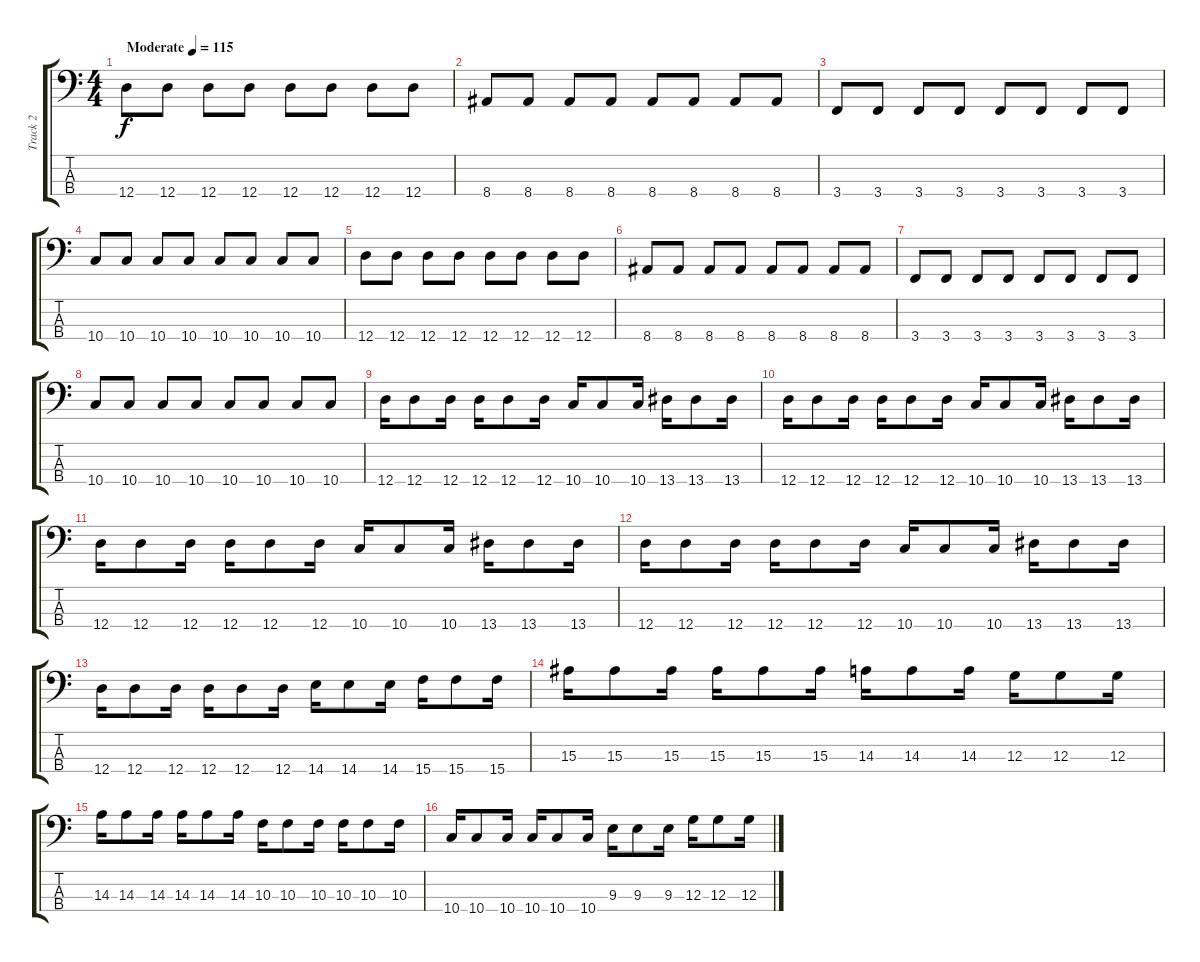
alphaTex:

\track ("Track 2" "Track 2") {instrument electricbassfinger}
\staff {score tabs}
\tuning (F2 C2 G1 D1) {hide}
\ts (4 4)
\tempo (115 "Moderate")
\clef f4
\ks c
12.4.8{dy f instrument electricbassfinger} 12.4.8 12.4.8 12.4.8 12.4.8 12.4.8 12.4.8 12.4.8 |
8.4.8 8.4.8 8.4.8 8.4.8 8.4.8 8.4.8 8.4.8 8.4.8 |
3.4.8 3.4.8 3.4.8 3.4.8 3.4.8 3.4.8 3.4.8 3.4.8 |
10.4.8 10.4.8 10.4.8 10.4.8 10.4.8 10.4.8 10.4.8 10.4.8 |
12.4.8 12.4.8 12.4.8 12.4.8 12.4.8 12.4.8 12.4.8 12.4.8 |
8.4.8 8.4.8 8.4.8 8.4.8 8.4.8 8.4.8 8.4.8 8.4.8 |
3.4.8 3.4.8 3.4.8 3.4.8 3.4.8 3.4.8 3.4.8 3.4.8 |
10.4.8 10.4.8 10.4.8 10.4.8 10.4.8 10.4.8 10.4.8 10.4.8 |
12.4.16 12.4.8 12.4.16 12.4.16 12.4.8 12.4.16 10.4.16 10.4.8 10.4.16 13.4.16 13.4.8 13.4.16 |
12.4.16 12.4.8 12.4.16 12.4.16 12.4.8 12.4.16 10.4.16 10.4.8 10.4.16 13.4.16 13.4.8 13.4.16 |
12.4.16 12.4.8 12.4.16 12.4.16 12.4.8 12.4.16 10.4.16 10.4.8 10.4.16 13.4.16 13.4.8 13.4.16 |
12.4.16 12.4.8 12.4.16 12.4.16 12.4.8 12.4.16 10.4.16 10.4.8 10.4.16 13.4.16 13.4.8 13.4.16 |
12.4.16 12.4.8 12.4.16 12.4.16 12.4.8 12.4.16 14.4.16 14.4.8 14.4.16 15.4.16 15.4.8 15.4.16 |
15.3.16 15.3.8 15.3.16 15.3.16 15.3.8 15.3.16 14.3.16 14.3.8 14.3.16 12.3.16 12.3.8 12.3.16 |
14.3.16 14.3.8 14.3.16 14.3.16 14.3.8 14.3.16 10.3.16 10.3.8 10.3.16 10.3.16 10.3.8 10.3.16 |
10.4.16 10.4.8 10.4.16 10.4.16 10.4.8 10.4.16 9.3.16 9.3.8 9.3.16 12.3.16 12.3.8 12.3.16
